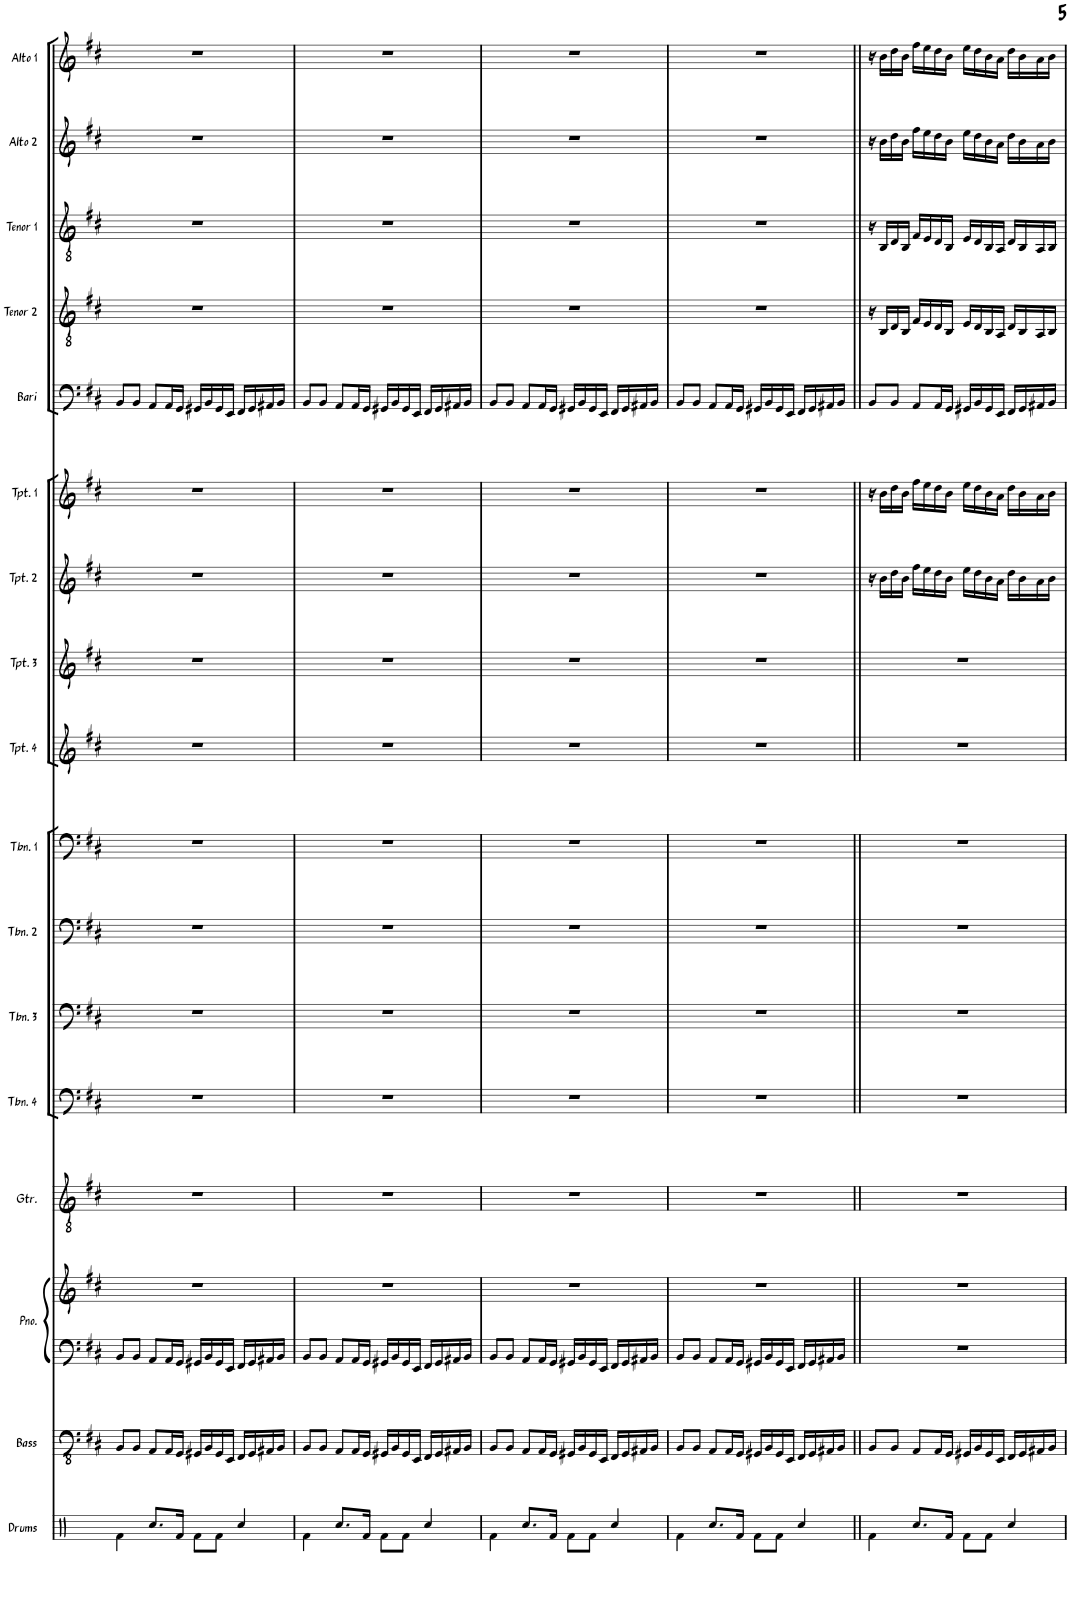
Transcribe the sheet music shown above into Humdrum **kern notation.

**kern	**kern	**kern	**kern	**kern	**kern	**kern	**kern	**kern	**kern	**kern	**kern	**kern	**kern	**kern	**kern	**kern	**kern
*part17	*part16	*part15	*part15	*part14	*part13	*part12	*part11	*part10	*part9	*part8	*part7	*part6	*part5	*part4	*part3	*part2	*part1
*staff18	*staff17	*staff16	*staff15	*staff14	*staff13	*staff12	*staff11	*staff10	*staff9	*staff8	*staff7	*staff6	*staff5	*staff4	*staff3	*staff2	*staff1
*I"Drums	*I"Bass	*I"Piano	*	*I"Guitar	*I"Trombone 4	*I"Trombone 3	*I"Trombone 2	*I"Trombone 1	*I"Trumpet 4	*I"Trumpet 3	*I"Trumpet 2	*I"Trumpet 1	*I"Bari Sax	*I"Tenor Sax 2	*I"Tenor Sax 1	*I"Alto Sax 2	*I"Alto Sax 1
*I'Drums	*I'Bass	*I'Pno.	*	*I'Gtr.	*I'Tbn. 4	*I'Tbn. 3	*I'Tbn. 2	*I'Tbn. 1	*I'Tpt. 4	*I'Tpt. 3	*I'Tpt. 2	*I'Tpt. 1	*I'Bari	*I'Tenor 2	*I'Tenor 1	*I'Alto 2	*I'Alto 1
!!LO:PB:g=z
*clefX	*clefFv4	*clefF4	*clefG2	*clefGv2	*clefF4	*clefF4	*clefF4	*clefF4	*clefG2	*clefG2	*clefG2	*clefG2	*clefF4	*clefGv2	*clefGv2	*clefG2	*clefG2
*	*	*	*	*	*	*	*	*	*ITrd1c2	*ITrd1c2	*ITrd1c2	*ITrd1c2	*ITrd12c21	*ITrd8c14	*ITrd8c14	*ITrd5c9	*ITrd5c9
*k[]	*k[f#c#]	*k[f#c#]	*k[f#c#]	*k[f#c#]	*k[f#c#]	*k[f#c#]	*k[f#c#]	*k[f#c#]	*k[f#c#]	*k[f#c#]	*k[f#c#]	*k[f#c#]	*k[f#c#]	*k[f#c#]	*k[f#c#]	*k[f#c#]	*k[f#c#]
*M4/4	*M4/4	*M4/4	*M4/4	*M4/4	*M4/4	*M4/4	*M4/4	*M4/4	*M4/4	*M4/4	*M4/4	*M4/4	*M4/4	*M4/4	*M4/4	*M4/4	*M4/4
=20	=20	=20	=20	=20	=20	=20	=20	=20	=20	=20	=20	=20	=20	=20	=20	=20	=20
4Rf\	8BBB/L	8BB/L	1r	1r	1r	1r	1r	1r	1r	1r	1r	1r	8BB/L	1r	1r	1r	1r
.	8BBB/J	8BB/J	.	.	.	.	.	.	.	.	.	.	8BB/J	.	.	.	.
8.Rcc/L	8AAA/L	8AA/L	.	.	.	.	.	.	.	.	.	.	8AA/L	.	.	.	.
.	16AAA/L	16AA/L	.	.	.	.	.	.	.	.	.	.	16AA/L	.	.	.	.
16Rf/Jk	16GGG/JJ	16GG/JJ	.	.	.	.	.	.	.	.	.	.	16GG/JJ	.	.	.	.
8Rf\L	16GGG#X/LL	16GG#X/LL	.	.	.	.	.	.	.	.	.	.	16GG#X/LL	.	.	.	.
.	16BBB/	16BB/	.	.	.	.	.	.	.	.	.	.	16BB/	.	.	.	.
8Rf\J	16GGG#/	16GG#/	.	.	.	.	.	.	.	.	.	.	16GG#/	.	.	.	.
.	16EEE/JJ	16EE/JJ	.	.	.	.	.	.	.	.	.	.	16EE/JJ	.	.	.	.
4Rcc/	16FFF#/LL	16FF#/LL	.	.	.	.	.	.	.	.	.	.	16FF#/LL	.	.	.	.
.	16GGG#/	16GG#/	.	.	.	.	.	.	.	.	.	.	16GG#/	.	.	.	.
.	16AAA#X/	16AA#X/	.	.	.	.	.	.	.	.	.	.	16AA#X/	.	.	.	.
.	16BBB/JJ	16BB/JJ	.	.	.	.	.	.	.	.	.	.	16BB/JJ	.	.	.	.
=21	=21	=21	=21	=21	=21	=21	=21	=21	=21	=21	=21	=21	=21	=21	=21	=21	=21
4Rf\	8BBB/L	8BB/L	1r	1r	1r	1r	1r	1r	1r	1r	1r	1r	8BB/L	1r	1r	1r	1r
.	8BBB/J	8BB/J	.	.	.	.	.	.	.	.	.	.	8BB/J	.	.	.	.
8.Rcc/L	8AAA/L	8AA/L	.	.	.	.	.	.	.	.	.	.	8AA/L	.	.	.	.
.	16AAA/L	16AA/L	.	.	.	.	.	.	.	.	.	.	16AA/L	.	.	.	.
16Rf/Jk	16GGG/JJ	16GG/JJ	.	.	.	.	.	.	.	.	.	.	16GG/JJ	.	.	.	.
8Rf\L	16GGG#X/LL	16GG#X/LL	.	.	.	.	.	.	.	.	.	.	16GG#X/LL	.	.	.	.
.	16BBB/	16BB/	.	.	.	.	.	.	.	.	.	.	16BB/	.	.	.	.
8Rf\J	16GGG#/	16GG#/	.	.	.	.	.	.	.	.	.	.	16GG#/	.	.	.	.
.	16EEE/JJ	16EE/JJ	.	.	.	.	.	.	.	.	.	.	16EE/JJ	.	.	.	.
4Rcc/	16FFF#/LL	16FF#/LL	.	.	.	.	.	.	.	.	.	.	16FF#/LL	.	.	.	.
.	16GGG#/	16GG#/	.	.	.	.	.	.	.	.	.	.	16GG#/	.	.	.	.
.	16AAA#X/	16AA#X/	.	.	.	.	.	.	.	.	.	.	16AA#X/	.	.	.	.
.	16BBB/JJ	16BB/JJ	.	.	.	.	.	.	.	.	.	.	16BB/JJ	.	.	.	.
=22	=22	=22	=22	=22	=22	=22	=22	=22	=22	=22	=22	=22	=22	=22	=22	=22	=22
4Rf\	8BBB/L	8BB/L	1r	1r	1r	1r	1r	1r	1r	1r	1r	1r	8BB/L	1r	1r	1r	1r
.	8BBB/J	8BB/J	.	.	.	.	.	.	.	.	.	.	8BB/J	.	.	.	.
8.Rcc/L	8AAA/L	8AA/L	.	.	.	.	.	.	.	.	.	.	8AA/L	.	.	.	.
.	16AAA/L	16AA/L	.	.	.	.	.	.	.	.	.	.	16AA/L	.	.	.	.
16Rf/Jk	16GGG/JJ	16GG/JJ	.	.	.	.	.	.	.	.	.	.	16GG/JJ	.	.	.	.
8Rf\L	16GGG#X/LL	16GG#X/LL	.	.	.	.	.	.	.	.	.	.	16GG#X/LL	.	.	.	.
.	16BBB/	16BB/	.	.	.	.	.	.	.	.	.	.	16BB/	.	.	.	.
8Rf\J	16GGG#/	16GG#/	.	.	.	.	.	.	.	.	.	.	16GG#/	.	.	.	.
.	16EEE/JJ	16EE/JJ	.	.	.	.	.	.	.	.	.	.	16EE/JJ	.	.	.	.
4Rcc/	16FFF#/LL	16FF#/LL	.	.	.	.	.	.	.	.	.	.	16FF#/LL	.	.	.	.
.	16GGG#/	16GG#/	.	.	.	.	.	.	.	.	.	.	16GG#/	.	.	.	.
.	16AAA#X/	16AA#X/	.	.	.	.	.	.	.	.	.	.	16AA#X/	.	.	.	.
.	16BBB/JJ	16BB/JJ	.	.	.	.	.	.	.	.	.	.	16BB/JJ	.	.	.	.
=23	=23	=23	=23	=23	=23	=23	=23	=23	=23	=23	=23	=23	=23	=23	=23	=23	=23
4Rf\	8BBB/L	8BB/L	1r	1r	1r	1r	1r	1r	1r	1r	1r	1r	8BB/L	1r	1r	1r	1r
.	8BBB/J	8BB/J	.	.	.	.	.	.	.	.	.	.	8BB/J	.	.	.	.
8.Rcc/L	8AAA/L	8AA/L	.	.	.	.	.	.	.	.	.	.	8AA/L	.	.	.	.
.	16AAA/L	16AA/L	.	.	.	.	.	.	.	.	.	.	16AA/L	.	.	.	.
16Rf/Jk	16GGG/JJ	16GG/JJ	.	.	.	.	.	.	.	.	.	.	16GG/JJ	.	.	.	.
8Rf\L	16GGG#X/LL	16GG#X/LL	.	.	.	.	.	.	.	.	.	.	16GG#X/LL	.	.	.	.
.	16BBB/	16BB/	.	.	.	.	.	.	.	.	.	.	16BB/	.	.	.	.
8Rf\J	16GGG#/	16GG#/	.	.	.	.	.	.	.	.	.	.	16GG#/	.	.	.	.
.	16EEE/JJ	16EE/JJ	.	.	.	.	.	.	.	.	.	.	16EE/JJ	.	.	.	.
4Rcc/	16FFF#/LL	16FF#/LL	.	.	.	.	.	.	.	.	.	.	16FF#/LL	.	.	.	.
.	16GGG#/	16GG#/	.	.	.	.	.	.	.	.	.	.	16GG#/	.	.	.	.
.	16AAA#X/	16AA#X/	.	.	.	.	.	.	.	.	.	.	16AA#X/	.	.	.	.
.	16BBB/JJ	16BB/JJ	.	.	.	.	.	.	.	.	.	.	16BB/JJ	.	.	.	.
=24||	=24||	=24||	=24||	=24||	=24||	=24||	=24||	=24||	=24||	=24||	=24||	=24||	=24||	=24||	=24||	=24||	=24||
4Rf\	8BBB/L	1r	1r	1r	1r	1r	1r	1r	1r	1r	16r	16r	8BB/L	16r	16r	16r	16r
.	.	.	.	.	.	.	.	.	.	.	16b\LL	16b\LL	.	16BB/LL	16BB/LL	16b\LL	16b\LL
.	8BBB/J	.	.	.	.	.	.	.	.	.	16dd\	16dd\	8BB/J	16D/	16D/	16dd\	16dd\
.	.	.	.	.	.	.	.	.	.	.	16b\JJ	16b\JJ	.	16BB/JJ	16BB/JJ	16b\JJ	16b\JJ
8.Rcc/L	8AAA/L	.	.	.	.	.	.	.	.	.	16ff#\LL	16ff#\LL	8AA/L	16F#/LL	16F#/LL	16ff#\LL	16ff#\LL
.	.	.	.	.	.	.	.	.	.	.	16ee\	16ee\	.	16E/	16E/	16ee\	16ee\
.	16AAA/L	.	.	.	.	.	.	.	.	.	16dd\	16dd\	16AA/L	16D/	16D/	16dd\	16dd\
16Rf/Jk	16GGG/JJ	.	.	.	.	.	.	.	.	.	16b\JJ	16b\JJ	16GG/JJ	16BB/JJ	16BB/JJ	16b\JJ	16b\JJ
8Rf\L	16GGG#X/LL	.	.	.	.	.	.	.	.	.	16ee\LL	16ee\LL	16GG#X/LL	16E/LL	16E/LL	16ee\LL	16ee\LL
.	16BBB/	.	.	.	.	.	.	.	.	.	16dd\	16dd\	16BB/	16D/	16D/	16dd\	16dd\
8Rf\J	16GGG#/	.	.	.	.	.	.	.	.	.	16b\	16b\	16GG#/	16BB/	16BB/	16b\	16b\
.	16EEE/JJ	.	.	.	.	.	.	.	.	.	16a\JJ	16a\JJ	16EE/JJ	16AA/JJ	16AA/JJ	16a\JJ	16a\JJ
4Rcc/	16FFF#/LL	.	.	.	.	.	.	.	.	.	16dd\LL	16dd\LL	16FF#/LL	16D/LL	16D/LL	16dd\LL	16dd\LL
.	16GGG#/	.	.	.	.	.	.	.	.	.	16b\	16b\	16GG#/	16BB/	16BB/	16b\	16b\
.	16AAA#X/	.	.	.	.	.	.	.	.	.	16a\	16a\	16AA#X/	16AA/	16AA/	16a\	16a\
.	16BBB/JJ	.	.	.	.	.	.	.	.	.	16b\JJ	16b\JJ	16BB/JJ	16BB/JJ	16BB/JJ	16b\JJ	16b\JJ
=	=	=	=	=	=	=	=	=	=	=	=	=	=	=	=	=	=
*-	*-	*-	*-	*-	*-	*-	*-	*-	*-	*-	*-	*-	*-	*-	*-	*-	*-
